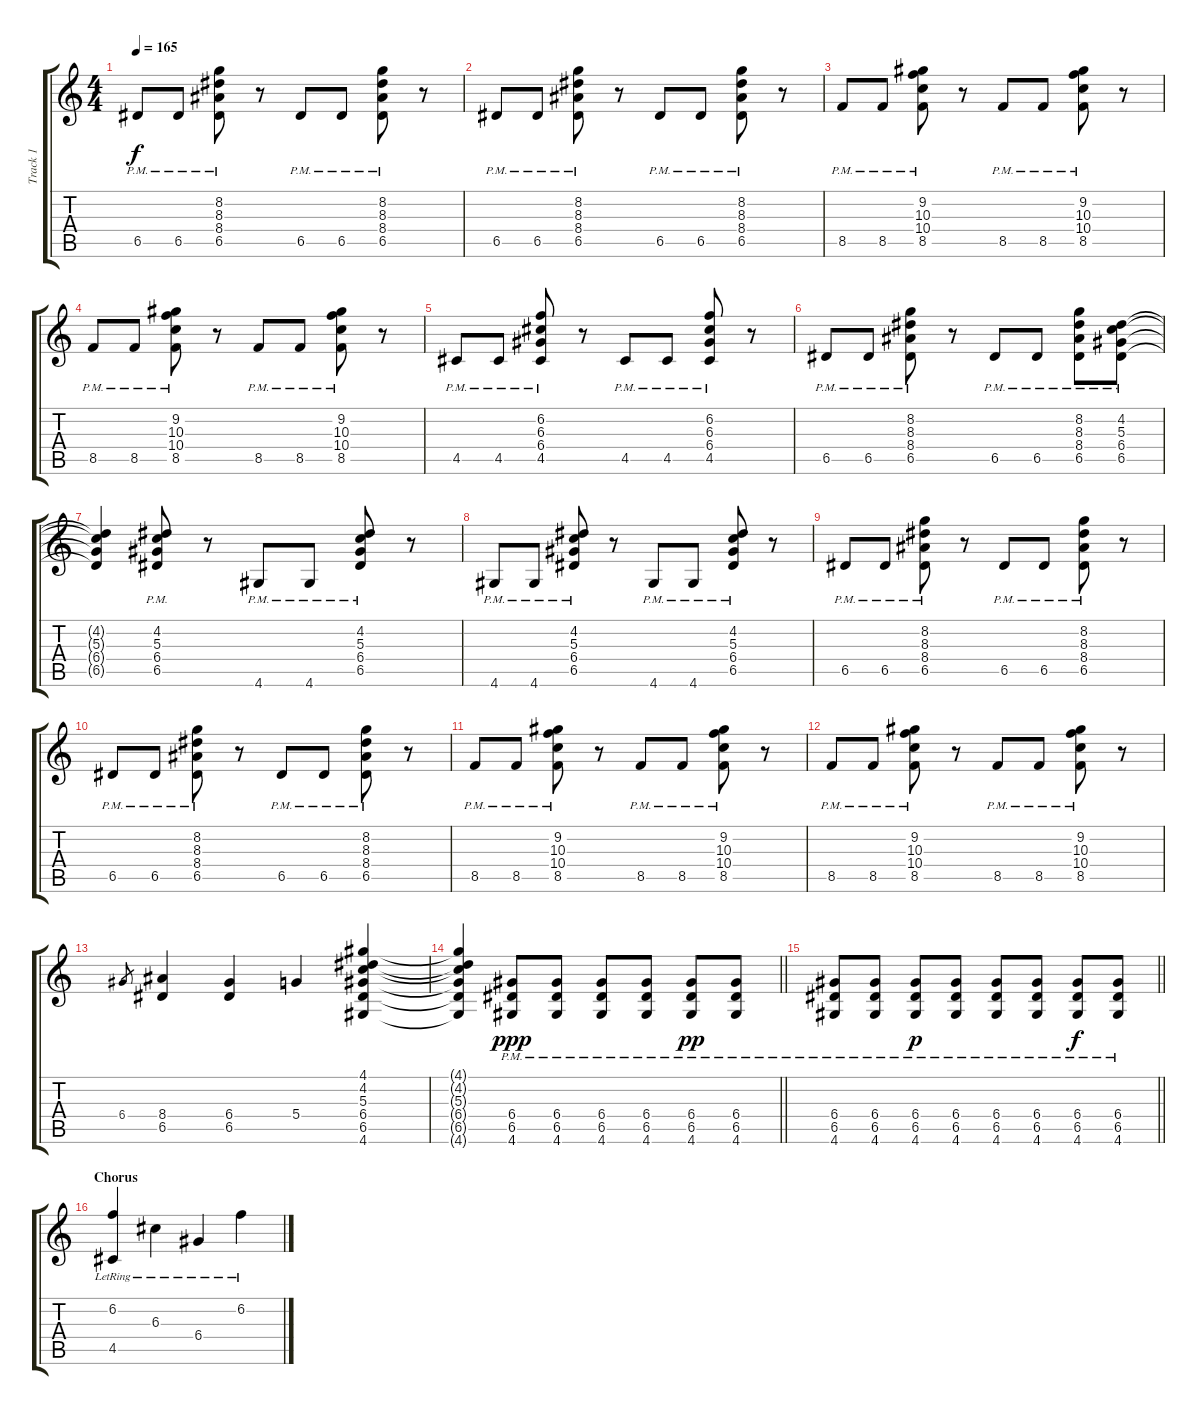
\track ("Track 1" "Track 1") {instrument acousticguitarsteel}
\staff {score tabs}
\tuning (E4 B3 G3 D3 A2 E2) {hide}
\ts (4 4)
\tempo 165
\clef g2
\ks c
6.5{pm}.8{dy f} 6.5{pm}.8 (8.2{pm} 8.3{pm} 8.4{pm} 6.5{pm}).8 r.8 6.5{pm}.8 6.5{pm}.8 (8.2{pm} 8.3{pm} 8.4{pm} 6.5{pm}).8 r.8 |
6.5{pm}.8 6.5{pm}.8 (8.2{pm} 8.3{pm} 8.4{pm} 6.5{pm}).8 r.8 6.5{pm}.8 6.5{pm}.8 (8.2{pm} 8.3{pm} 8.4{pm} 6.5{pm}).8 r.8 |
8.5{pm}.8 8.5{pm}.8 (9.2{pm} 10.3{pm} 10.4{pm} 8.5{pm}).8 r.8 8.5{pm}.8 8.5{pm}.8 (9.2{pm} 10.3{pm} 10.4{pm} 8.5{pm}).8 r.8 |
8.5{pm}.8 8.5{pm}.8 (9.2{pm} 10.3{pm} 10.4{pm} 8.5{pm}).8 r.8 8.5{pm}.8 8.5{pm}.8 (9.2{pm} 10.3{pm} 10.4{pm} 8.5{pm}).8 r.8 |
4.5{pm}.8 4.5{pm}.8 (6.2{pm} 6.3{pm} 6.4{pm} 4.5{pm}).8 r.8 4.5{pm}.8 4.5{pm}.8 (6.2{pm} 6.3{pm} 6.4{pm} 4.5{pm}).8 r.8 |
6.5{pm}.8 6.5{pm}.8 (8.2{pm} 8.3{pm} 8.4{pm} 6.5{pm}).8 r.8 6.5{pm}.8 6.5{pm}.8 (8.2{pm} 8.3{pm} 8.4{pm} 6.5{pm}).8 (4.2{pm} 5.3{pm} 6.4{pm} 6.5{pm}).8 |
(4.2{t} 5.3{t} 6.4{t} 6.5{t}).4 (4.2{pm} 5.3{pm} 6.4{pm} 6.5{pm}).8 r.8 4.6{pm}.8 4.6{pm}.8 (4.2{pm} 5.3{pm} 6.4{pm} 6.5{pm}).8 r.8 |
4.6{pm}.8 4.6{pm}.8 (4.2{pm} 5.3{pm} 6.4{pm} 6.5{pm}).8 r.8 4.6{pm}.8 4.6{pm}.8 (4.2{pm} 5.3{pm} 6.4{pm} 6.5{pm}).8 r.8 |
6.5{pm}.8 6.5{pm}.8 (8.2{pm} 8.3{pm} 8.4{pm} 6.5{pm}).8 r.8 6.5{pm}.8 6.5{pm}.8 (8.2{pm} 8.3{pm} 8.4{pm} 6.5{pm}).8 r.8 |
6.5{pm}.8 6.5{pm}.8 (8.2{pm} 8.3{pm} 8.4{pm} 6.5{pm}).8 r.8 6.5{pm}.8 6.5{pm}.8 (8.2{pm} 8.3{pm} 8.4{pm} 6.5{pm}).8 r.8 |
8.5{pm}.8 8.5{pm}.8 (9.2{pm} 10.3{pm} 10.4{pm} 8.5{pm}).8 r.8 8.5{pm}.8 8.5{pm}.8 (9.2{pm} 10.3{pm} 10.4{pm} 8.5{pm}).8 r.8 |
8.5{pm}.8 8.5{pm}.8 (9.2{pm} 10.3{pm} 10.4{pm} 8.5{pm}).8 r.8 8.5{pm}.8 8.5{pm}.8 (9.2{pm} 10.3{pm} 10.4{pm} 8.5{pm}).8 r.8 |
6.4.8{gr} (8.4 6.5).4 (6.4 6.5).4 5.4.4 (4.1 4.2 5.3 6.4 6.5 4.6).4 |
\barLineRight lightlight
(4.1{t} 4.2{t} 5.3{t} 6.4{t} 6.5{t} 4.6{t}).4 (6.4{pm} 6.5{pm} 4.6{pm}).8{dy ppp} (6.4{pm} 6.5{pm} 4.6{pm}).8 (6.4{pm} 6.5{pm} 4.6{pm}).8 (6.4{pm} 6.5{pm} 4.6{pm}).8 (6.4{pm} 6.5{pm} 4.6{pm}).8{dy pp} (6.4{pm} 6.5{pm} 4.6{pm}).8 |
\barLineRight lightlight
(6.4{pm} 6.5{pm} 4.6{pm}).8 (6.4{pm} 6.5{pm} 4.6{pm}).8 (6.4{pm} 6.5{pm} 4.6{pm}).8{dy p} (6.4{pm} 6.5{pm} 4.6{pm}).8 (6.4{pm} 6.5{pm} 4.6{pm}).8 (6.4{pm} 6.5{pm} 4.6{pm}).8 (6.4{pm} 6.5{pm} 4.6{pm}).8{dy f} (6.4{pm} 6.5{pm} 4.6{pm}).8 |
\section ("" "Chorus")
(6.2{lr} 4.5{lr}).4 6.3{lr}.4 6.4{lr}.4 6.2{lr}.4
